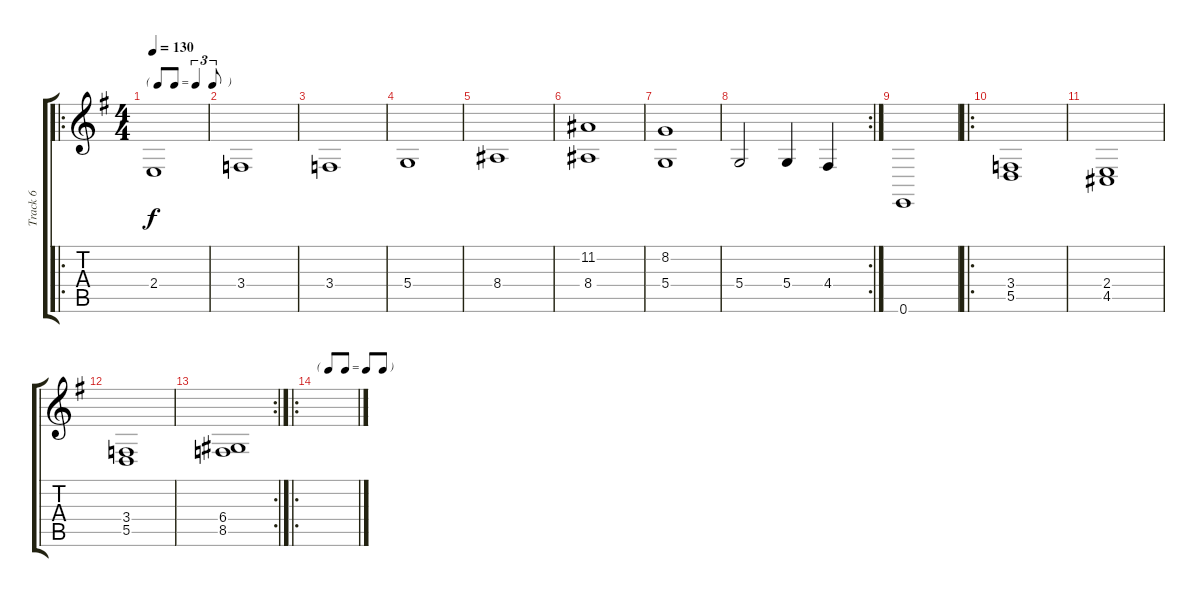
\track ("Track 6" "Track 6") {instrument stringensemble1}
\staff {score tabs}
\tuning (E4 B3 G3 D3 A2 E2) {hide}
\ro
\ts (4 4)
\tf triplet8th
\tempo 130
\clef g2
\ks eminor
2.4.1{dy f} |
3.4.1 |
3.4.1 |
5.4.1 |
8.4.1 |
(11.2 8.4).1 |
(8.2 5.4).1 |
\rc 2
5.4.2 5.4.4 4.4.4 |
0.6.1 |
\ro
(3.4 5.5).1 |
(2.4 4.5).1 |
(3.4 5.5).1 |
\rc 2
(6.4 8.5).1 |
\ro
\tf none
